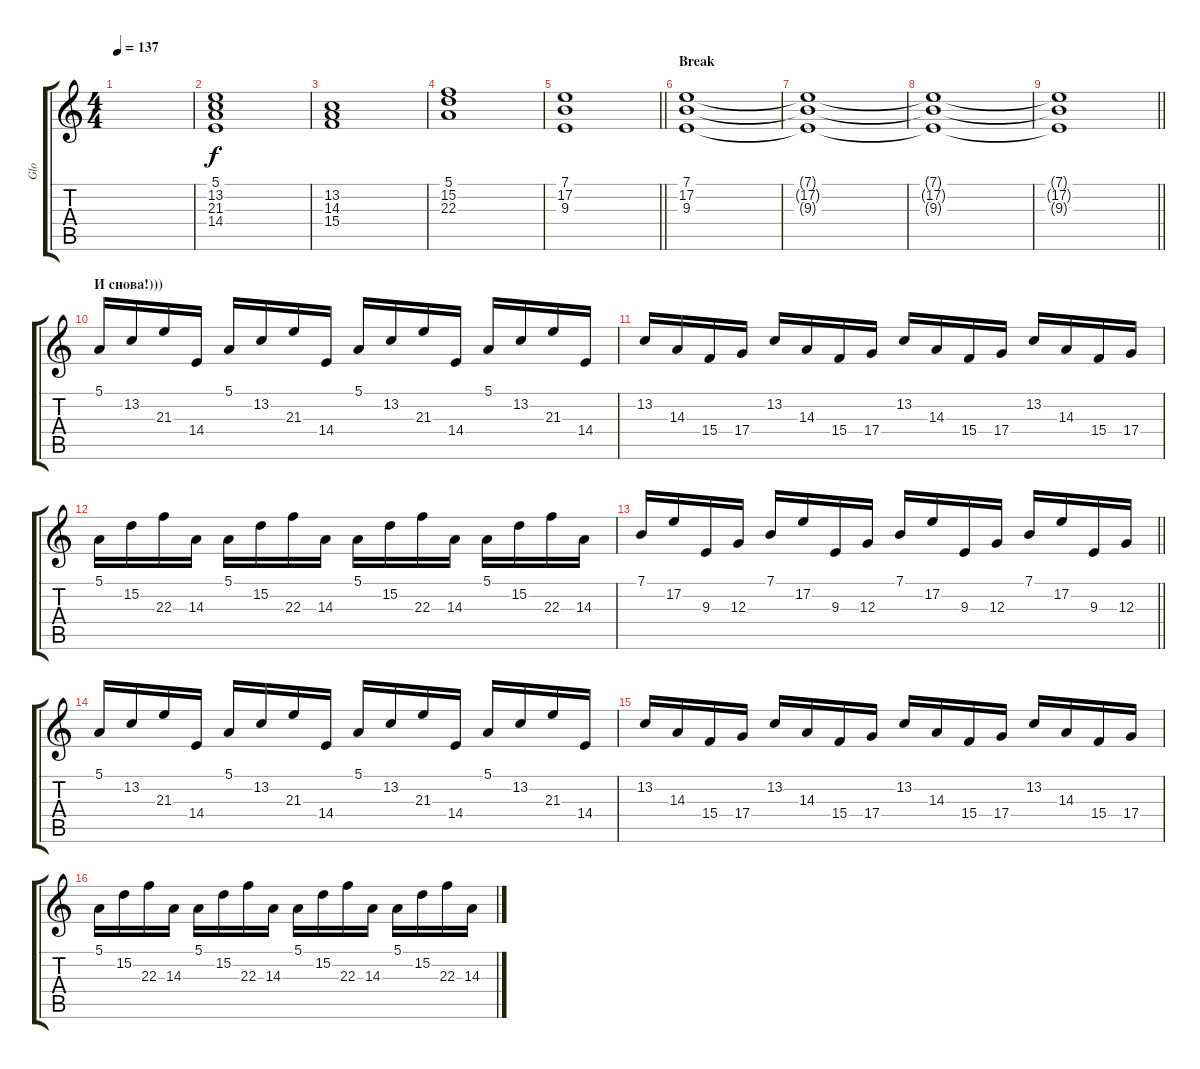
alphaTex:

\track ("Glo" "Glo") {instrument lead1square}
\staff {score tabs}
\tuning (E4 B3 G3 D3 A2 E2) {hide}
\ts (4 4)
\tempo 137
\clef g2
\ks c
|
(5.1 13.2 21.3 14.4).1 |
(13.2 14.3 15.4).1 |
(5.1 15.2 22.3).1 |
\barLineRight lightlight
(7.1 17.2 9.3).1 |
\section ("" "Break")
(7.1 17.2 9.3).1 |
(7.1{t} 17.2{t} 9.3{t}).1 |
(7.1{t} 17.2{t} 9.3{t}).1 |
\barLineRight lightlight
(7.1{t} 17.2{t} 9.3{t}).1 |
\section ("" "И снова!)))")
5.1.16 13.2.16 21.3.16 14.4.16 5.1.16 13.2.16 21.3.16 14.4.16 5.1.16 13.2.16 21.3.16 14.4.16 5.1.16 13.2.16 21.3.16 14.4.16 |
13.2.16 14.3.16 15.4.16 17.4.16 13.2.16 14.3.16 15.4.16 17.4.16 13.2.16 14.3.16 15.4.16 17.4.16 13.2.16 14.3.16 15.4.16 17.4.16 |
5.1.16 15.2.16 22.3.16 14.3.16 5.1.16 15.2.16 22.3.16 14.3.16 5.1.16 15.2.16 22.3.16 14.3.16 5.1.16 15.2.16 22.3.16 14.3.16 |
\barLineRight lightlight
7.1.16 17.2.16 9.3.16 12.3.16 7.1.16 17.2.16 9.3.16 12.3.16 7.1.16 17.2.16 9.3.16 12.3.16 7.1.16 17.2.16 9.3.16 12.3.16 |
5.1.16 13.2.16 21.3.16 14.4.16 5.1.16 13.2.16 21.3.16 14.4.16 5.1.16 13.2.16 21.3.16 14.4.16 5.1.16 13.2.16 21.3.16 14.4.16 |
13.2.16 14.3.16 15.4.16 17.4.16 13.2.16 14.3.16 15.4.16 17.4.16 13.2.16 14.3.16 15.4.16 17.4.16 13.2.16 14.3.16 15.4.16 17.4.16 |
5.1.16 15.2.16 22.3.16 14.3.16 5.1.16 15.2.16 22.3.16 14.3.16 5.1.16 15.2.16 22.3.16 14.3.16 5.1.16 15.2.16 22.3.16 14.3.16
